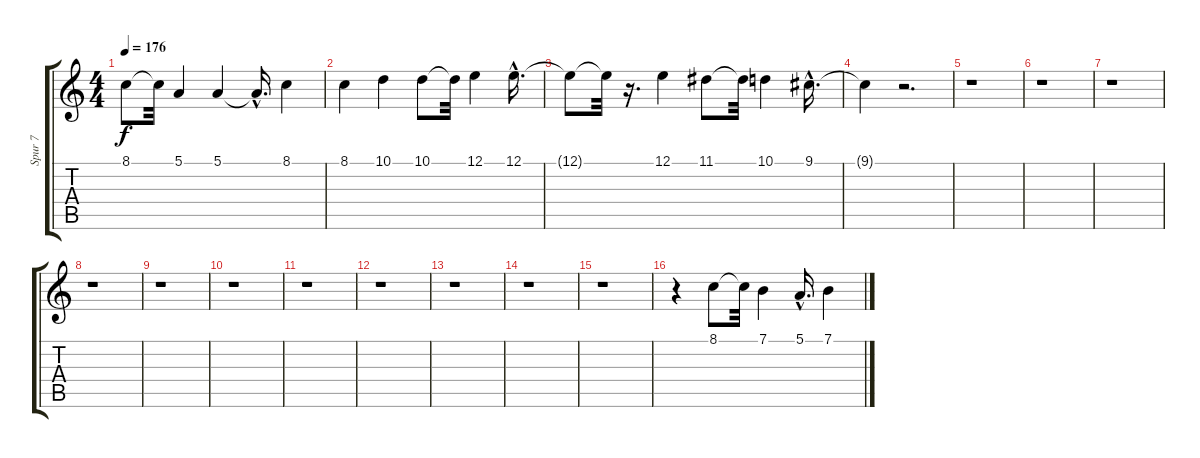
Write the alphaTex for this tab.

\track ("Spur 7" "Spur 7") {instrument lead6voice}
\staff {score tabs}
\tuning (E4 B3 G3 D3 A2 E2) {hide}
\ts (4 4)
\tempo 176
\clef g2
\ks c
8.1.8{dy f} 8.1{t}.32 5.1.4 5.1.4 5.1{hac t}.16{d} 8.1.4 |
8.1.4 10.1.4 10.1.8 10.1{t}.32 12.1.4 12.1{hac}.16{d} |
12.1{t}.8 12.1{t}.32 r.16{d} 12.1.4 11.1.8 11.1{t}.32 10.1.4 9.1{hac}.16{d} |
9.1{t}.4 r.2{d} |
r.1 |
r.1 |
r.1 |
r.1 |
r.1 |
r.1 |
r.1 |
r.1 |
r.1 |
r.1 |
r.1 |
r.4 8.1.8 8.1{t}.32 7.1.4 5.1{hac}.16{d} 7.1.4
